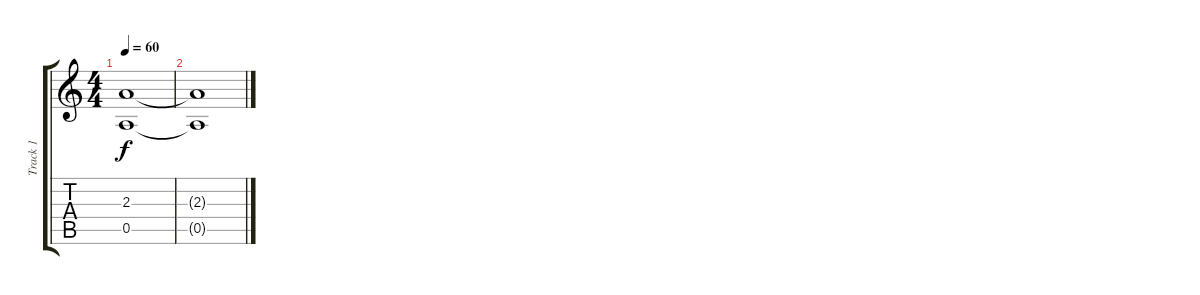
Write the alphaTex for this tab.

\track ("Track 1" "Track 1") {instrument acousticguitarsteel}
\staff {score tabs}
\tuning (E4 B3 G3 D3 A2 E2) {hide}
\ts (4 4)
\tempo 60
\clef g2
\ks c
(2.3 0.5).1{dy f} |
(2.3{t} 0.5{t}).1
